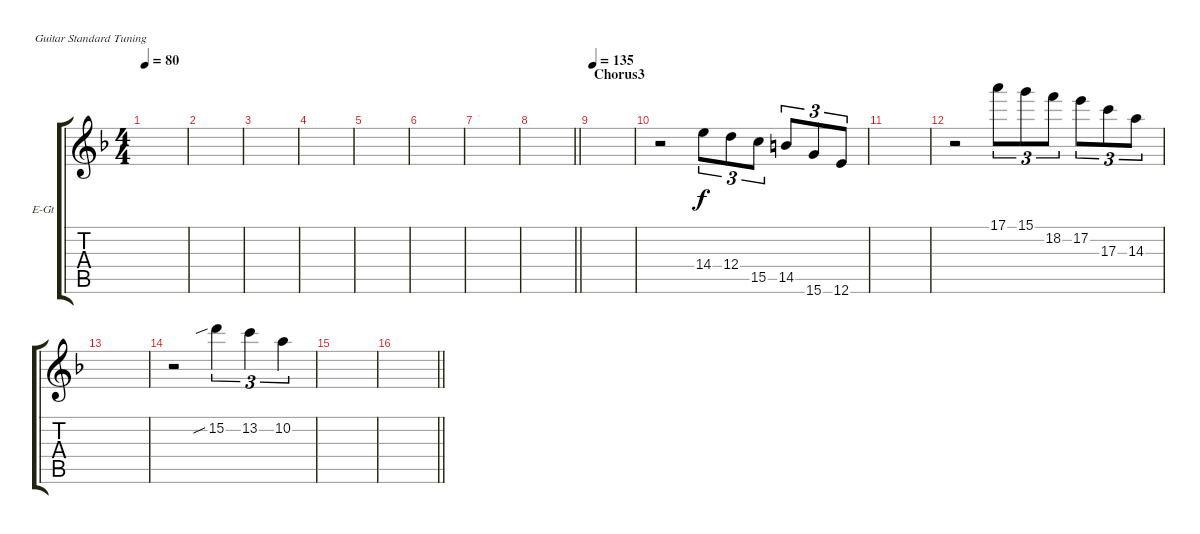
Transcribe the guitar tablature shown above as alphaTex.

\bracketExtendMode groupsimilarinstruments
\firstSystemTrackNameOrientation horizontal
\otherSystemsTrackNameOrientation horizontal
\track ("guitar solo R (Artur Potemkin)" "E-Gt") {instrument electricguitarclean}
\staff {score tabs}
\tuning (E4 B3 G3 D3 A2 E2)
\ts (4 4)
\tempo 80
\clef g2
\scale
0.333333
\ks dminor
|
\scale
0.333333 |
\scale
0.333333 |
\scale
0.333333 |
\scale
0.333333 |
\scale
0.333333 |
\scale
0.333333 |
\scale
0.333333
\barLineRight lightlight
|
\section ("" "Chorus3")
\tempo 135
\scale
0.333333 |
\scale
0.333333 r.2 14.4.8{tu (3 2)} 12.4.8{tu (3 2)} 15.5.8{tu (3 2)} 14.5.8{tu (3 2)} 15.6.8{tu (3 2)} 12.6.8{tu (3 2)} |
\scale
0.333333 |
\scale
0.333333 r.2 17.1.8{tu (3 2)} 15.1.8{tu (3 2)} 18.2.8{tu (3 2)} 17.2.8{tu (3 2)} 17.3.8{tu (3 2)} 14.3.8{tu (3 2)} |
\scale
0.333333 |
\scale
0.333333 r.2 15.2{sib}.4{tu (3 2)} 13.2.4{tu (3 2)} 10.2.4{tu (3 2)} |
\scale
0.333333 |
\scale
0.333333
\barLineRight lightlight
